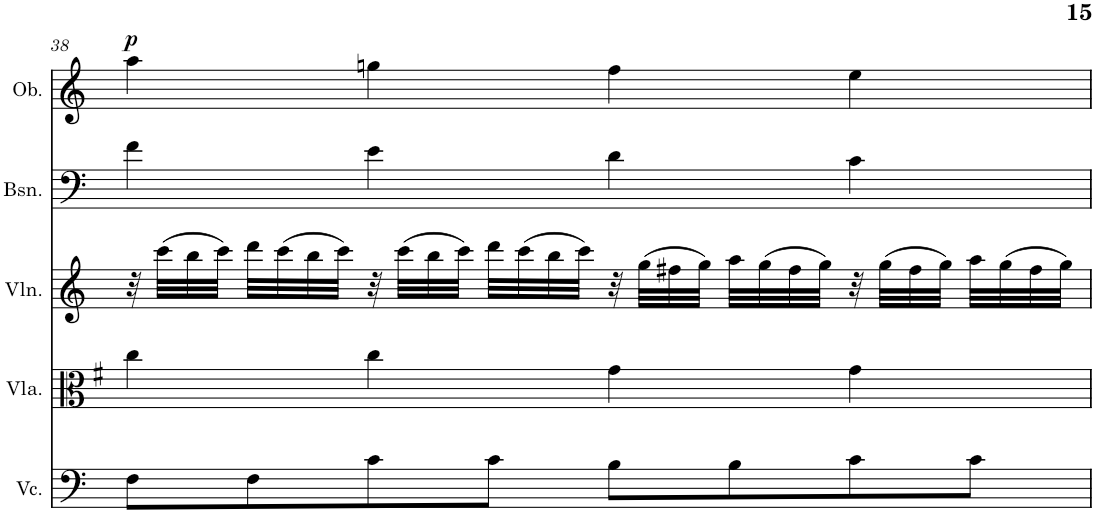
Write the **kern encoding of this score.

**kern	**kern	**kern	**kern	**kern	**dynam
*part5	*part4	*part3	*part2	*part1	*part1
*staff5	*staff4	*staff3	*staff2	*staff1	*staff1
*I"Violoncello	*I"Viola	*I"Violin	*I"Bassoon	*I"Oboe	*
*I'Vc.	*I'Vla.	*I'Vln.	*I'Bsn.	*I'Ob.	*
!!LO:PB:g=z
*clefF4	*clefC3	*clefG2	*clefF4	*clefG2	*
*k[]	*k[f#]	*k[]	*k[]	*k[]	*
*M4/4	*M4/4	*M4/4	*M4/4	*M4/4	*
*met(c)	*met(c)	*met(c)	*met(c)	*met(c)	*
=38	=38	=38	=38	=38	=38
!	!	!	!	!	!LO:DY:a
8F\L	4cc\	32r	4f\	4aa\	p
.	.	(>32ccc\LLL	.	.	.
.	.	32bb\	.	.	.
.	.	32ccc\JJJ)	.	.	.
8F\	.	32ddd\LLL	.	.	.
.	.	(>32ccc\	.	.	.
.	.	32bb\	.	.	.
.	.	32ccc\JJJ)	.	.	.
8c\	4cc\	32r	4e\	4ggn\	.
.	.	(>32ccc\LLL	.	.	.
.	.	32bb\	.	.	.
.	.	32ccc\JJJ)	.	.	.
8c\J	.	32ddd\LLL	.	.	.
.	.	(>32ccc\	.	.	.
.	.	32bb\	.	.	.
.	.	32ccc\JJJ)	.	.	.
8B\L	4g\	32r	4d\	4ff\	.
.	.	(>32gg\LLL	.	.	.
.	.	32ff#X\	.	.	.
.	.	32gg\JJJ)	.	.	.
8B\	.	32aa\LLL	.	.	.
.	.	(>32gg\	.	.	.
.	.	32ff#\	.	.	.
.	.	32gg\JJJ)	.	.	.
8c\	4g\	32r	4c\	4ee\	.
.	.	(>32gg\LLL	.	.	.
.	.	32ff#\	.	.	.
.	.	32gg\JJJ)	.	.	.
8c\J	.	32aa\LLL	.	.	.
.	.	(>32gg\	.	.	.
.	.	32ff#\	.	.	.
.	.	32gg\JJJ)	.	.	.
=	=	=	=	=	=
*-	*-	*-	*-	*-	*-
